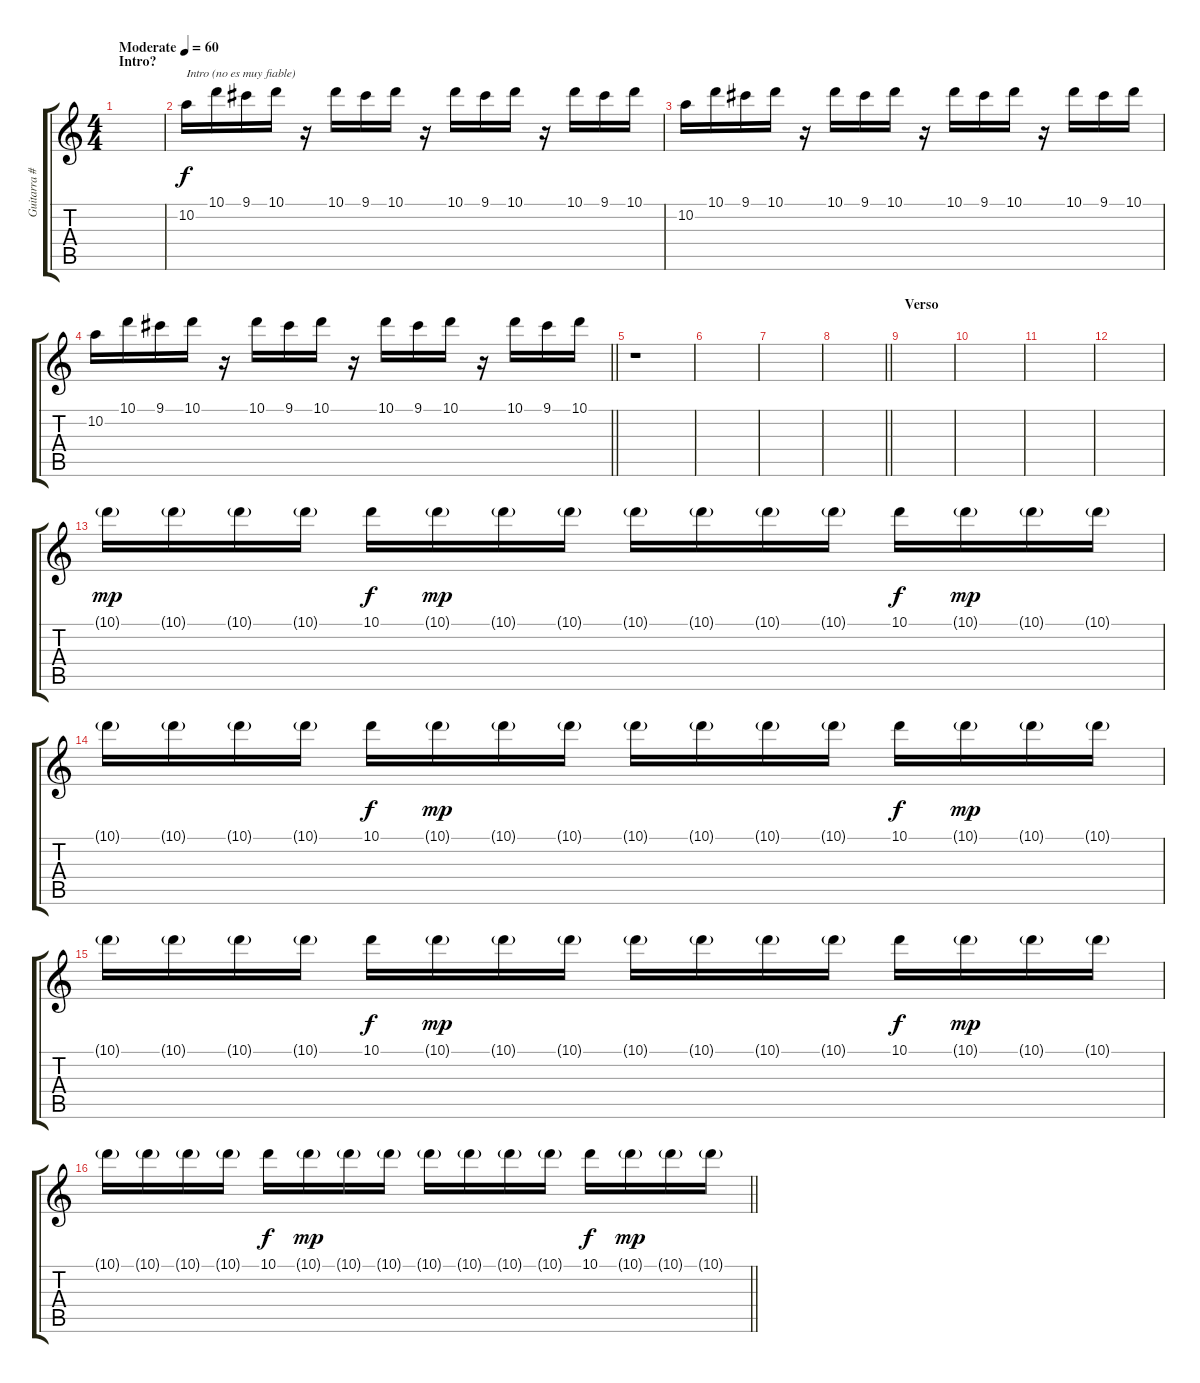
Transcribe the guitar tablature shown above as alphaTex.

\track ("Guitarra #2(Daniel)" "Guitarra #") {instrument overdrivenguitar}
\staff {score tabs}
\tuning (E4 B3 G3 D3 A2 E2) {hide}
\ts (4 4)
\section ("" "Intro?")
\tempo (60 "Moderate")
\clef g2
\ks c
|
10.2.16{txt "Intro (no es muy fiable)" balance 15 instrument acousticguitarnylon} 10.1.16 9.1.16 10.1.16 r.16 10.1.16 9.1.16 10.1.16 r.16 10.1.16 9.1.16 10.1.16 r.16 10.1.16 9.1.16 10.1.16 |
10.2.16 10.1.16 9.1.16 10.1.16 r.16 10.1.16 9.1.16 10.1.16 r.16 10.1.16 9.1.16 10.1.16 r.16 10.1.16 9.1.16 10.1.16 |
\barLineRight lightlight
10.2.16 10.1.16 9.1.16 10.1.16 r.16 10.1.16 9.1.16 10.1.16 r.16 10.1.16 9.1.16 10.1.16 r.16 10.1.16 9.1.16 10.1.16 |
\section ("" "")
r.1{volume 6 balance 5 instrument overdrivenguitar} |
|
|
\barLineRight lightlight
|
\section ("" "Verso")
|
|
|
|
10.1{g}.16{dy mp} 10.1{g}.16 10.1{g}.16 10.1{g}.16 10.1.16{dy f} 10.1{g}.16{dy mp} 10.1{g}.16 10.1{g}.16 10.1{g}.16 10.1{g}.16 10.1{g}.16 10.1{g}.16 10.1.16{dy f} 10.1{g}.16{dy mp} 10.1{g}.16 10.1{g}.16 |
10.1{g}.16 10.1{g}.16 10.1{g}.16 10.1{g}.16 10.1.16{dy f} 10.1{g}.16{dy mp} 10.1{g}.16 10.1{g}.16 10.1{g}.16 10.1{g}.16 10.1{g}.16 10.1{g}.16 10.1.16{dy f} 10.1{g}.16{dy mp} 10.1{g}.16 10.1{g}.16 |
10.1{g}.16 10.1{g}.16 10.1{g}.16 10.1{g}.16 10.1.16{dy f} 10.1{g}.16{dy mp} 10.1{g}.16 10.1{g}.16 10.1{g}.16 10.1{g}.16 10.1{g}.16 10.1{g}.16 10.1.16{dy f} 10.1{g}.16{dy mp} 10.1{g}.16 10.1{g}.16 |
\barLineRight lightlight
10.1{g}.16 10.1{g}.16 10.1{g}.16 10.1{g}.16 10.1.16{dy f} 10.1{g}.16{dy mp} 10.1{g}.16 10.1{g}.16 10.1{g}.16 10.1{g}.16 10.1{g}.16 10.1{g}.16 10.1.16{dy f} 10.1{g}.16{dy mp} 10.1{g}.16 10.1{g}.16
